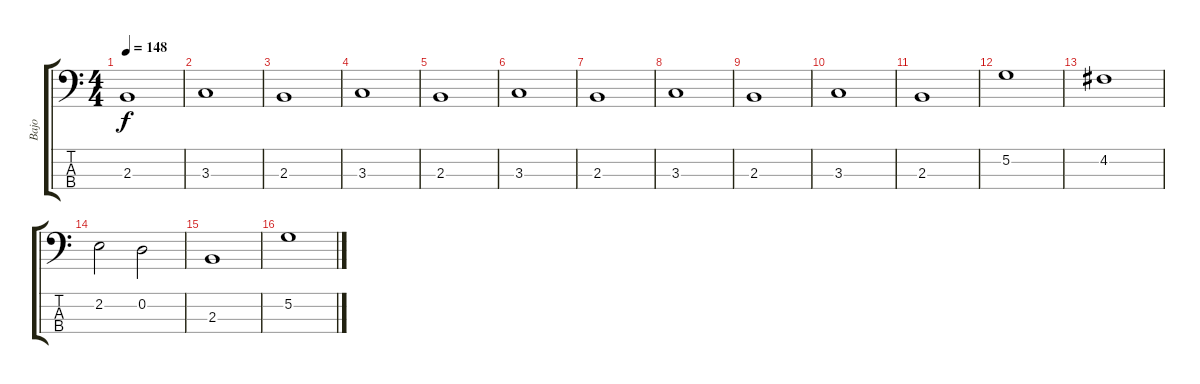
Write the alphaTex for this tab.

\track ("Bajo" "Bajo") {instrument electricbasspick}
\staff {score tabs}
\tuning (G2 D2 A1 E1) {hide}
\ts (4 4)
\tempo 148
\clef f4
\ks c
2.3.1{dy f} |
3.3.1 |
2.3.1 |
3.3.1 |
2.3.1 |
3.3.1 |
2.3.1 |
3.3.1 |
2.3.1 |
3.3.1 |
2.3.1 |
5.2.1 |
4.2.1 |
2.2.2 0.2.2 |
2.3.1 |
5.2.1
